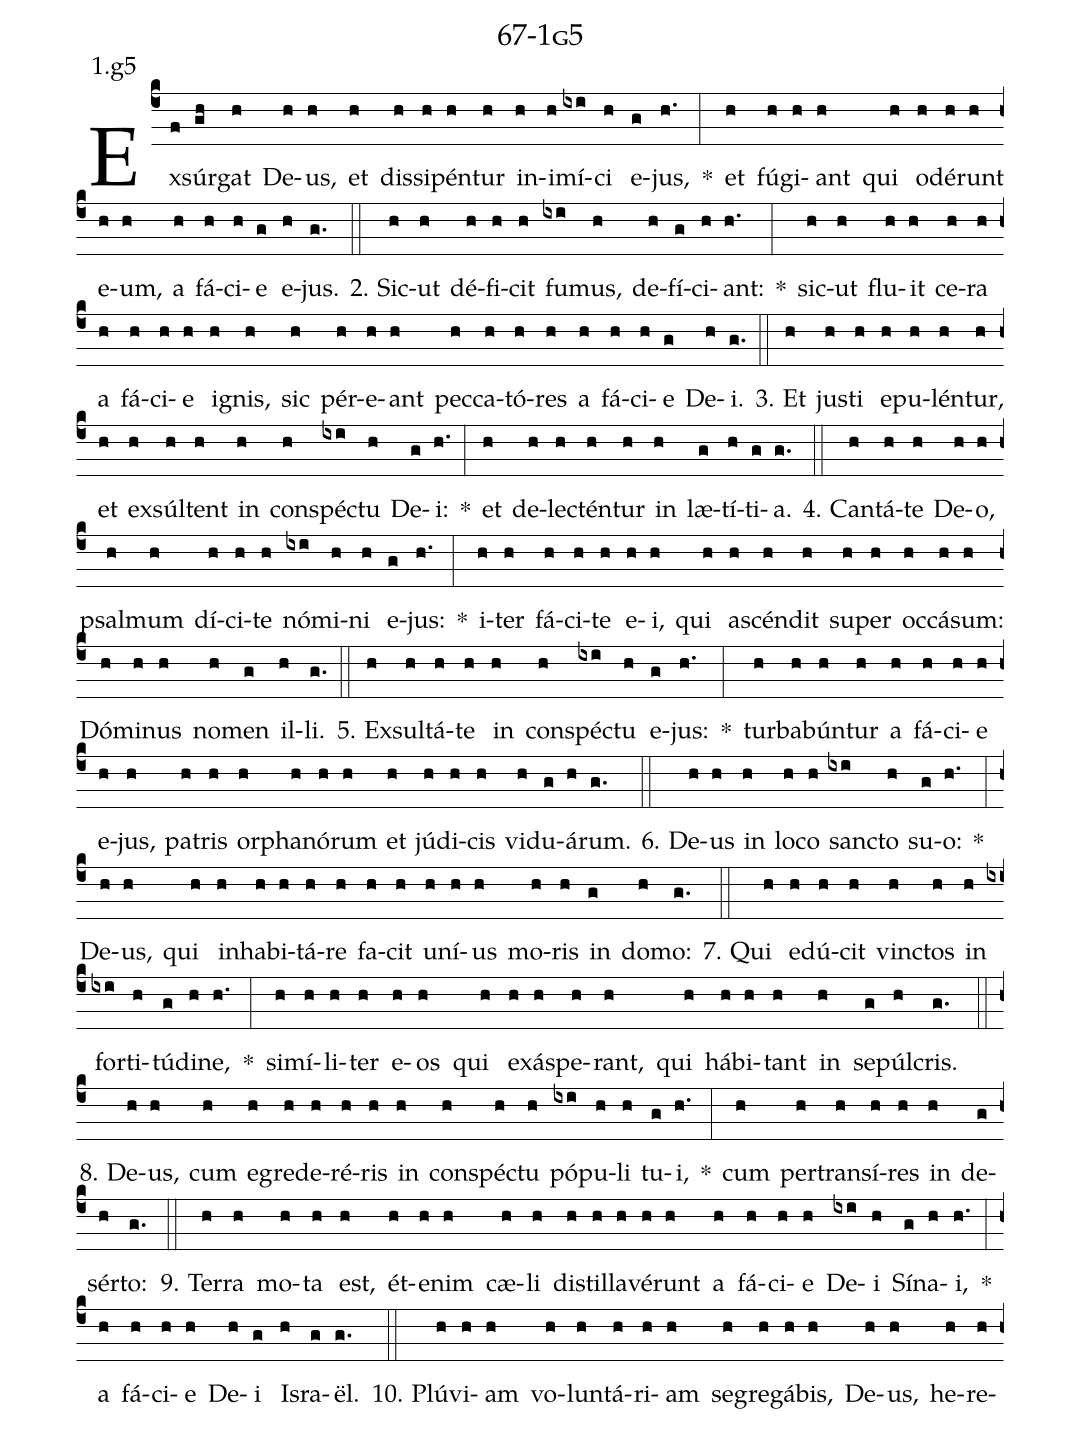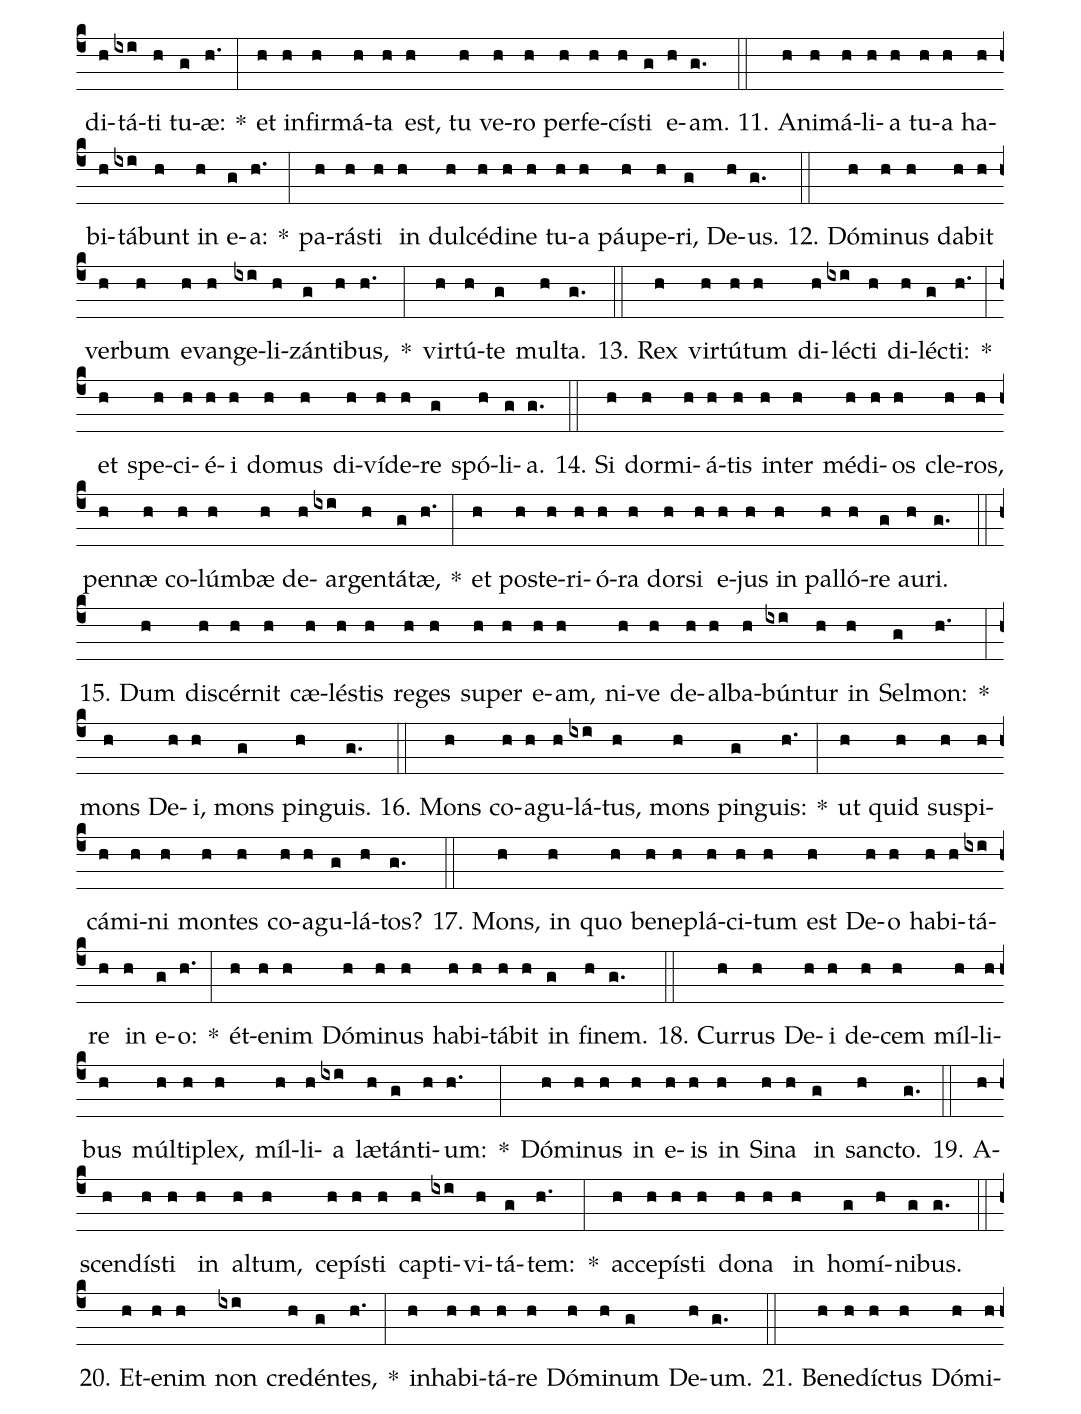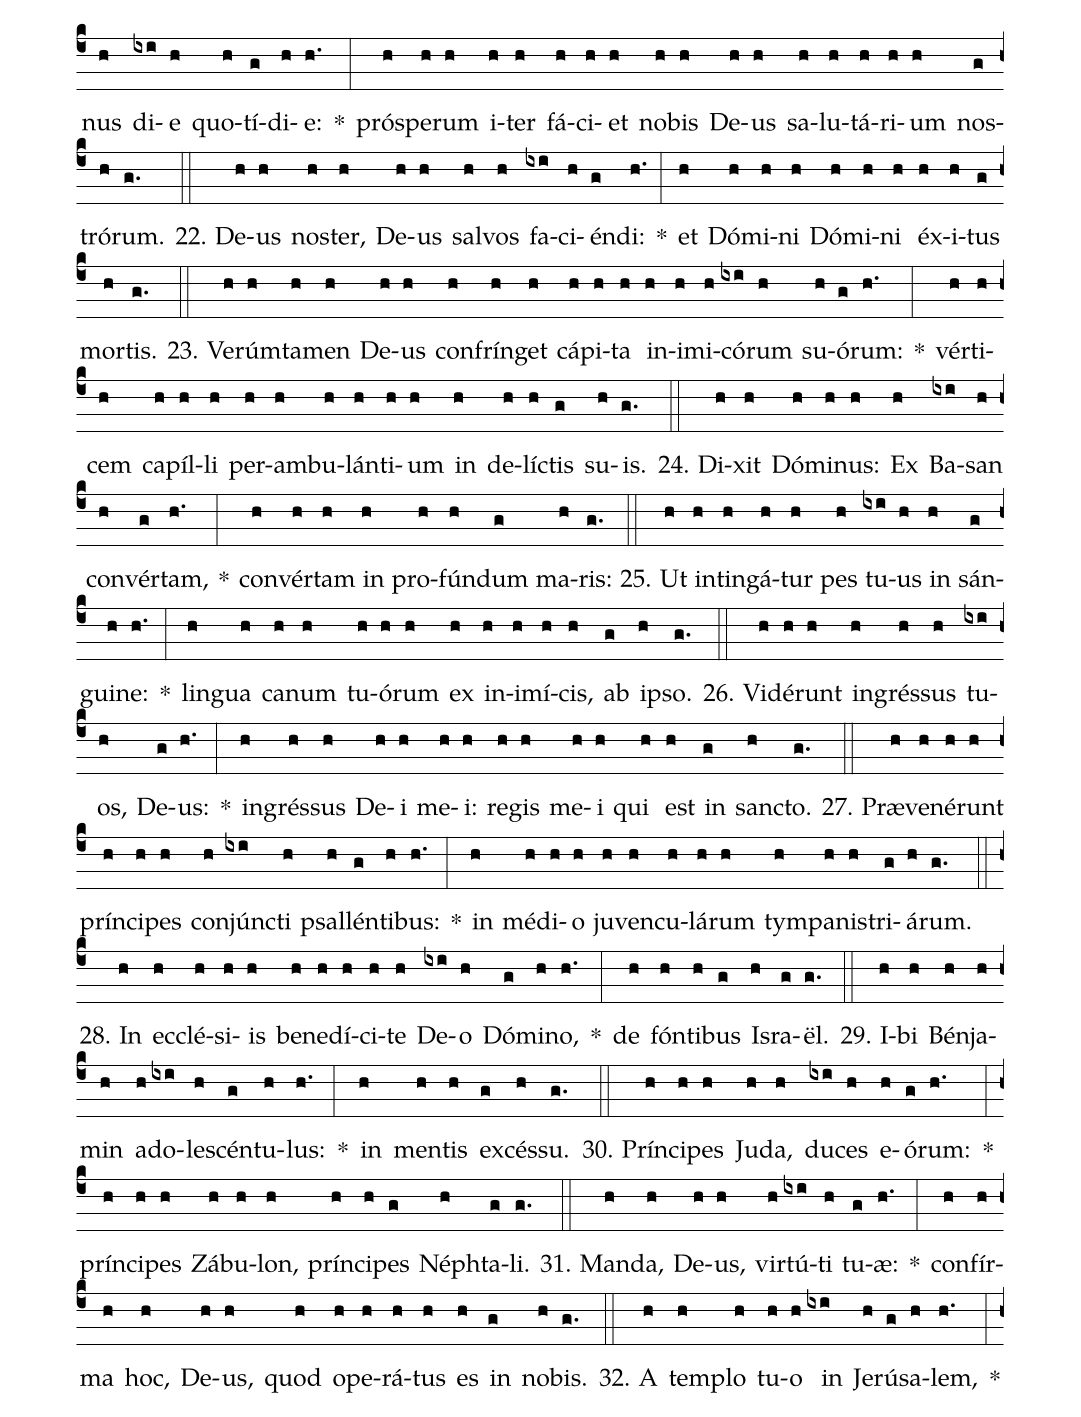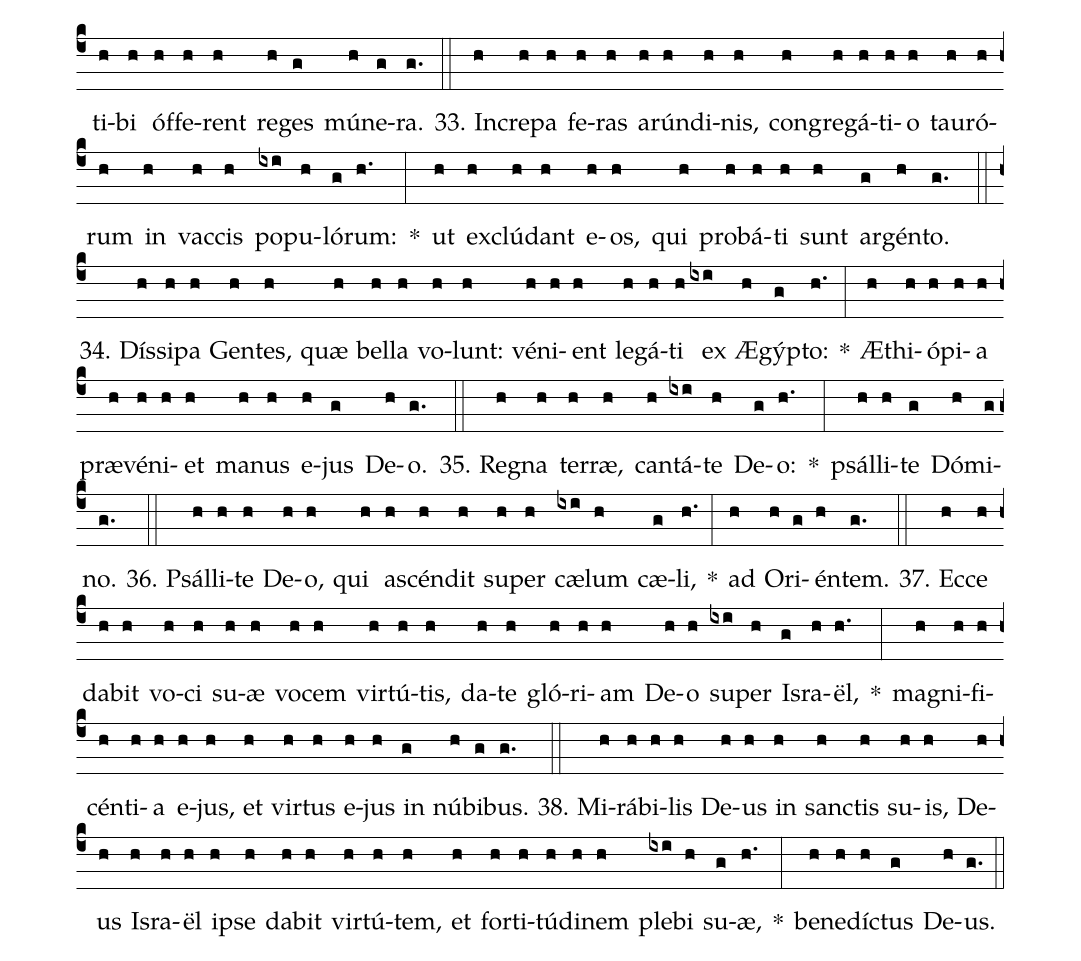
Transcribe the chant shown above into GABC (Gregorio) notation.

name: 67-1g5;
annotation: 1.g5;
%%
(c4)Ex(f)súr(gh)gat(h) De(h)us,(h) et(h) dis(h)si(h)pén(h)tur(h) in(h)i(h)mí(ixi)ci(h) e(g)jus,(h.) *(:) et(h) fú(h)gi(h)ant(h) qui(h) o(h)dé(h)runt(h) e(h)um,(h) a(h) fá(h)ci(h)e(g) e(h)jus.(g.) (::)
2. Sic(h)ut(h) dé(h)fi(h)cit(h) fu(ixi)mus,(h) de(h)fí(g)ci(h)ant:(h.) *(:) sic(h)ut(h) flu(h)it(h) ce(h)ra(h) a(h) fá(h)ci(h)e(h) i(h)gnis,(h) sic(h) pér(h)e(h)ant(h) pec(h)ca(h)tó(h)res(h) a(h) fá(h)ci(h)e(g) De(h)i.(g.) (::)
3. Et(h) jus(h)ti(h) e(h)pu(h)lén(h)tur,(h) et(h) ex(h)súl(h)tent(h) in(h) con(h)spéc(ixi)tu(h) De(g)i:(h.) *(:) et(h) de(h)lec(h)tén(h)tur(h) in(h) læ(g)tí(h)ti(g)a.(g.) (::)
4. Can(h)tá(h)te(h) De(h)o,(h) psal(h)mum(h) dí(h)ci(h)te(h) nó(ixi)mi(h)ni(h) e(g)jus:(h.) *(:) i(h)ter(h) fá(h)ci(h)te(h) e(h)i,(h) qui(h) a(h)scén(h)dit(h) su(h)per(h) oc(h)cá(h)sum:(h) Dó(h)mi(h)nus(h) no(h)men(g) il(h)li.(g.) (::)
5. Ex(h)sul(h)tá(h)te(h) in(h) con(h)spéc(ixi)tu(h) e(g)jus:(h.) *(:) tur(h)ba(h)bún(h)tur(h) a(h) fá(h)ci(h)e(h) e(h)jus,(h) pa(h)tris(h) or(h)pha(h)nó(h)rum(h) et(h) jú(h)di(h)cis(h) vi(h)du(g)á(h)rum.(g.) (::)
6. De(h)us(h) in(h) lo(h)co(h) sanc(ixi)to(h) su(g)o:(h.) *(:) De(h)us,(h) qui(h) in(h)ha(h)bi(h)tá(h)re(h) fa(h)cit(h) u(h)ní(h)us(h) mo(h)ris(h) in(g) do(h)mo:(g.) (::)
7. Qui(h) e(h)dú(h)cit(h) vinc(h)tos(h) in(h) for(ixi)ti(h)tú(g)di(h)ne,(h.) *(:) si(h)mí(h)li(h)ter(h) e(h)os(h) qui(h) ex(h)ás(h)pe(h)rant,(h) qui(h) há(h)bi(h)tant(h) in(h) se(g)púl(h)cris.(g.) (::)
8. De(h)us,(h) cum(h) e(h)gre(h)de(h)ré(h)ris(h) in(h) con(h)spéc(h)tu(h) pó(ixi)pu(h)li(h) tu(g)i,(h.) *(:) cum(h) per(h)trans(h)í(h)res(h) in(h) de(g)sér(h)to:(g.) (::)
9. Ter(h)ra(h) mo(h)ta(h) est,(h) ét(h)e(h)nim(h) cæ(h)li(h) di(h)stil(h)la(h)vé(h)runt(h) a(h) fá(h)ci(h)e(h) De(ixi)i(h) Sí(g)na(h)i,(h.) *(:) a(h) fá(h)ci(h)e(h) De(h)i(g) Is(h)ra(g)ël.(g.) (::)
10. Plú(h)vi(h)am(h) vo(h)lun(h)tá(h)ri(h)am(h) se(h)gre(h)gá(h)bis,(h) De(h)us,(h) he(h)re(h)di(h)tá(ixi)ti(h) tu(g)æ:(h.) *(:) et(h) in(h)fir(h)má(h)ta(h) est,(h) tu(h) ve(h)ro(h) per(h)fe(h)cís(h)ti(g) e(h)am.(g.) (::)
11. A(h)ni(h)má(h)li(h)a(h) tu(h)a(h) ha(h)bi(h)tá(ixi)bunt(h) in(h) e(g)a:(h.) *(:) pa(h)rás(h)ti(h) in(h) dul(h)cé(h)di(h)ne(h) tu(h)a(h) páu(h)pe(h)ri,(g) De(h)us.(g.) (::)
12. Dó(h)mi(h)nus(h) da(h)bit(h) ver(h)bum(h) e(h)van(h)ge(ixi)li(h)zán(g)ti(h)bus,(h.) *(:) vir(h)tú(h)te(g) mul(h)ta.(g.) (::)
13. Rex(h) vir(h)tú(h)tum(h) di(h)léc(ixi)ti(h) di(h)léc(g)ti:(h.) *(:) et(h) spe(h)ci(h)é(h)i(h) do(h)mus(h) di(h)ví(h)de(h)re(g) spó(h)li(g)a.(g.) (::)
14. Si(h) dor(h)mi(h)á(h)tis(h) in(h)ter(h) mé(h)di(h)os(h) cle(h)ros,(h) pen(h)næ(h) co(h)lúm(h)bæ(h) de(h)ar(ixi)gen(h)tá(g)tæ,(h.) *(:) et(h) post(h)e(h)ri(h)ó(h)ra(h) dor(h)si(h) e(h)jus(h) in(h) pal(h)ló(h)re(g) au(h)ri.(g.) (::)
15. Dum(h) di(h)scér(h)nit(h) cæ(h)lés(h)tis(h) re(h)ges(h) su(h)per(h) e(h)am,(h) ni(h)ve(h) de(h)al(h)ba(h)bún(ixi)tur(h) in(h) Sel(g)mon:(h.) *(:) mons(h) De(h)i,(h) mons(g) pin(h)guis.(g.) (::)
16. Mons(h) co(h)a(h)gu(h)lá(ixi)tus,(h) mons(h) pin(g)guis:(h.) *(:) ut(h) quid(h) su(h)spi(h)cá(h)mi(h)ni(h) mon(h)tes(h) co(h)a(h)gu(g)lá(h)tos?(g.) (::)
17. Mons,(h) in(h) quo(h) be(h)ne(h)plá(h)ci(h)tum(h) est(h) De(h)o(h) ha(h)bi(h)tá(ixi)re(h) in(h) e(g)o:(h.) *(:) ét(h)e(h)nim(h) Dó(h)mi(h)nus(h) ha(h)bi(h)tá(h)bit(h) in(g) fi(h)nem.(g.) (::)
18. Cur(h)rus(h) De(h)i(h) de(h)cem(h) míl(h)li(h)bus(h) múl(h)ti(h)plex,(h) míl(h)li(h)a(ixi) læ(h)tán(g)ti(h)um:(h.) *(:) Dó(h)mi(h)nus(h) in(h) e(h)is(h) in(h) Si(h)na(h) in(g) sanc(h)to.(g.) (::)
19. A(h)scen(h)dís(h)ti(h) in(h) al(h)tum,(h) ce(h)pís(h)ti(h) cap(h)ti(ixi)vi(h)tá(g)tem:(h.) *(:) ac(h)ce(h)pís(h)ti(h) do(h)na(h) in(h) ho(g)mí(h)ni(g)bus.(g.) (::)
20. Et(h)e(h)nim(h) non(ixi) cre(h)dén(g)tes,(h.) *(:) in(h)ha(h)bi(h)tá(h)re(h) Dó(h)mi(h)num(g) De(h)um.(g.) (::)
21. Be(h)ne(h)díc(h)tus(h) Dó(h)mi(h)nus(h) di(ixi)e(h) quo(h)tí(g)di(h)e:(h.) *(:) pró(h)spe(h)rum(h) i(h)ter(h) fá(h)ci(h)et(h) no(h)bis(h) De(h)us(h) sa(h)lu(h)tá(h)ri(h)um(h) nos(g)tró(h)rum.(g.) (::)
22. De(h)us(h) nos(h)ter,(h) De(h)us(h) sal(h)vos(h) fa(ixi)ci(h)én(g)di:(h.) *(:) et(h) Dó(h)mi(h)ni(h) Dó(h)mi(h)ni(h) éx(h)i(h)tus(g) mor(h)tis.(g.) (::)
23. Ve(h)rúm(h)ta(h)men(h) De(h)us(h) con(h)frín(h)get(h) cá(h)pi(h)ta(h) in(h)i(h)mi(h)có(ixi)rum(h) su(h)ó(g)rum:(h.) *(:) vér(h)ti(h)cem(h) ca(h)píl(h)li(h) per(h)am(h)bu(h)lán(h)ti(h)um(h) in(h) de(h)líc(h)tis(g) su(h)is.(g.) (::)
24. Di(h)xit(h) Dó(h)mi(h)nus:(h) Ex(h) Ba(ixi)san(h) con(h)vér(g)tam,(h.) *(:) con(h)vér(h)tam(h) in(h) pro(h)fún(h)dum(g) ma(h)ris:(g.) (::)
25. Ut(h) in(h)tin(h)gá(h)tur(h) pes(h) tu(ixi)us(h) in(h) sán(g)gui(h)ne:(h.) *(:) lin(h)gua(h) ca(h)num(h) tu(h)ó(h)rum(h) ex(h) in(h)i(h)mí(h)cis,(h) ab(g) ip(h)so.(g.) (::)
26. Vi(h)dé(h)runt(h) in(h)grés(h)sus(h) tu(ixi)os,(h) De(g)us:(h.) *(:) in(h)grés(h)sus(h) De(h)i(h) me(h)i:(h) re(h)gis(h) me(h)i(h) qui(h) est(h) in(g) sanc(h)to.(g.) (::)
27. Præ(h)ve(h)né(h)runt(h) prín(h)ci(h)pes(h) con(h)júnc(ixi)ti(h) psal(h)lén(g)ti(h)bus:(h.) *(:) in(h) mé(h)di(h)o(h) ju(h)ven(h)cu(h)lá(h)rum(h) tym(h)pa(h)nis(h)tri(g)á(h)rum.(g.) (::)
28. In(h) ec(h)clé(h)si(h)is(h) be(h)ne(h)dí(h)ci(h)te(h) De(ixi)o(h) Dó(g)mi(h)no,(h.) *(:) de(h) fón(h)ti(h)bus(g) Is(h)ra(g)ël.(g.) (::)
29. I(h)bi(h) Bén(h)ja(h)min(h) ad(h)o(ixi)le(h)scén(g)tu(h)lus:(h.) *(:) in(h) men(h)tis(h) ex(g)cés(h)su.(g.) (::)
30. Prín(h)ci(h)pes(h) Ju(h)da,(h) du(ixi)ces(h) e(h)ó(g)rum:(h.) *(:) prín(h)ci(h)pes(h) Zá(h)bu(h)lon,(h) prín(h)ci(h)pes(g) Néph(h)ta(g)li.(g.) (::)
31. Man(h)da,(h) De(h)us,(h) vir(h)tú(ixi)ti(h) tu(g)æ:(h.) *(:) con(h)fír(h)ma(h) hoc,(h) De(h)us,(h) quod(h) o(h)pe(h)rá(h)tus(h) es(h) in(g) no(h)bis.(g.) (::)
32. A(h) tem(h)plo(h) tu(h)o(h) in(ixi) Je(h)rú(g)sa(h)lem,(h.) *(:) ti(h)bi(h) óf(h)fe(h)rent(h) re(h)ges(g) mú(h)ne(g)ra.(g.) (::)
33. In(h)cre(h)pa(h) fe(h)ras(h) a(h)rún(h)di(h)nis,(h) con(h)gre(h)gá(h)ti(h)o(h) tau(h)ró(h)rum(h) in(h) vac(h)cis(h) po(ixi)pu(h)ló(g)rum:(h.) *(:) ut(h) ex(h)clú(h)dant(h) e(h)os,(h) qui(h) pro(h)bá(h)ti(h) sunt(h) ar(g)gén(h)to.(g.) (::)
34. Dís(h)si(h)pa(h) Gen(h)tes,(h) quæ(h) bel(h)la(h) vo(h)lunt:(h) vé(h)ni(h)ent(h) le(h)gá(h)ti(h) ex(ixi) Æ(h)gýp(g)to:(h.) *(:) Æ(h)thi(h)ó(h)pi(h)a(h) præ(h)vé(h)ni(h)et(h) ma(h)nus(h) e(h)jus(g) De(h)o.(g.) (::)
35. Re(h)gna(h) ter(h)ræ,(h) can(h)tá(ixi)te(h) De(g)o:(h.) *(:) psál(h)li(h)te(g) Dó(h)mi(g)no.(g.) (::)
36. Psál(h)li(h)te(h) De(h)o,(h) qui(h) a(h)scén(h)dit(h) su(h)per(h) cæ(ixi)lum(h) cæ(g)li,(h.) *(:) ad(h) O(h)ri(g)én(h)tem.(g.) (::)
37. Ec(h)ce(h) da(h)bit(h) vo(h)ci(h) su(h)æ(h) vo(h)cem(h) vir(h)tú(h)tis,(h) da(h)te(h) gló(h)ri(h)am(h) De(h)o(h) su(ixi)per(h) Is(g)ra(h)ël,(h.) *(:) ma(h)gni(h)fi(h)cén(h)ti(h)a(h) e(h)jus,(h) et(h) vir(h)tus(h) e(h)jus(h) in(g) nú(h)bi(g)bus.(g.) (::)
38. Mi(h)rá(h)bi(h)lis(h) De(h)us(h) in(h) sanc(h)tis(h) su(h)is,(h) De(h)us(h) Is(h)ra(h)ël(h) ip(h)se(h) da(h)bit(h) vir(h)tú(h)tem,(h) et(h) for(h)ti(h)tú(h)di(h)nem(h) ple(ixi)bi(h) su(g)æ,(h.) *(:) be(h)ne(h)díc(h)tus(g) De(h)us.(g.) (::)
